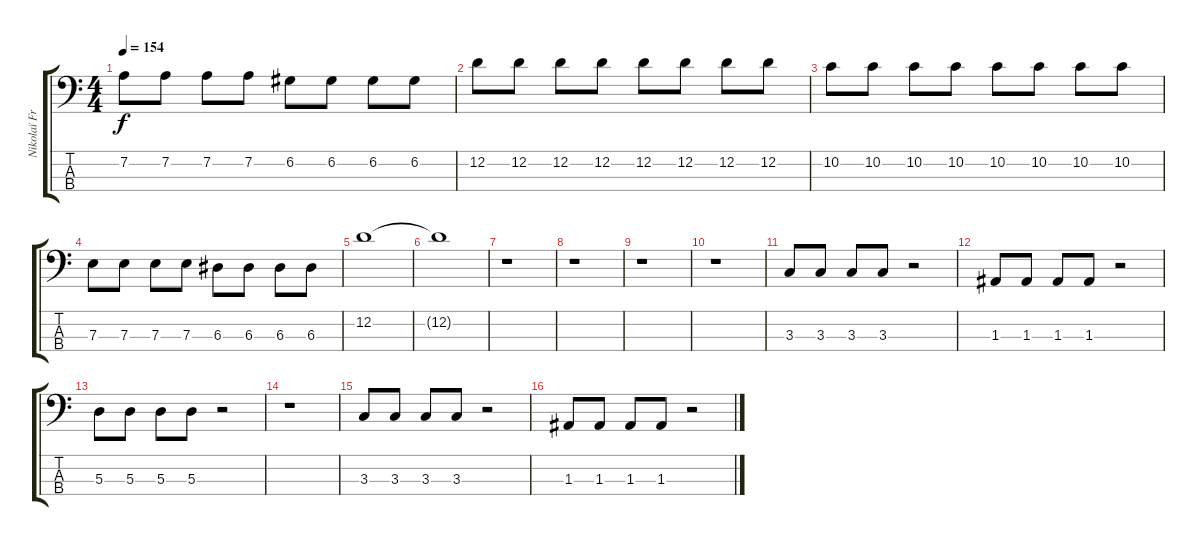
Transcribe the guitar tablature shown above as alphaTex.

\track ("Nikolaï Fraiture" "Nikolaï Fr") {instrument electricbasspick}
\staff {score tabs}
\tuning (G2 D2 A1 E1) {hide}
\ts (4 4)
\tempo 154
\clef f4
\ks c
7.2.8{dy f} 7.2.8 7.2.8 7.2.8 6.2.8 6.2.8 6.2.8 6.2.8 |
12.2.8 12.2.8 12.2.8 12.2.8 12.2.8 12.2.8 12.2.8 12.2.8 |
10.2.8 10.2.8 10.2.8 10.2.8 10.2.8 10.2.8 10.2.8 10.2.8 |
7.3.8 7.3.8 7.3.8 7.3.8 6.3.8 6.3.8 6.3.8 6.3.8 |
12.2.1 |
12.2{t}.1 |
r.1 |
r.1 |
r.1 |
r.1 |
3.3.8 3.3.8 3.3.8 3.3.8 r.2 |
1.3.8 1.3.8 1.3.8 1.3.8 r.2 |
5.3.8 5.3.8 5.3.8 5.3.8 r.2 |
r.1 |
3.3.8 3.3.8 3.3.8 3.3.8 r.2 |
1.3.8 1.3.8 1.3.8 1.3.8 r.2
